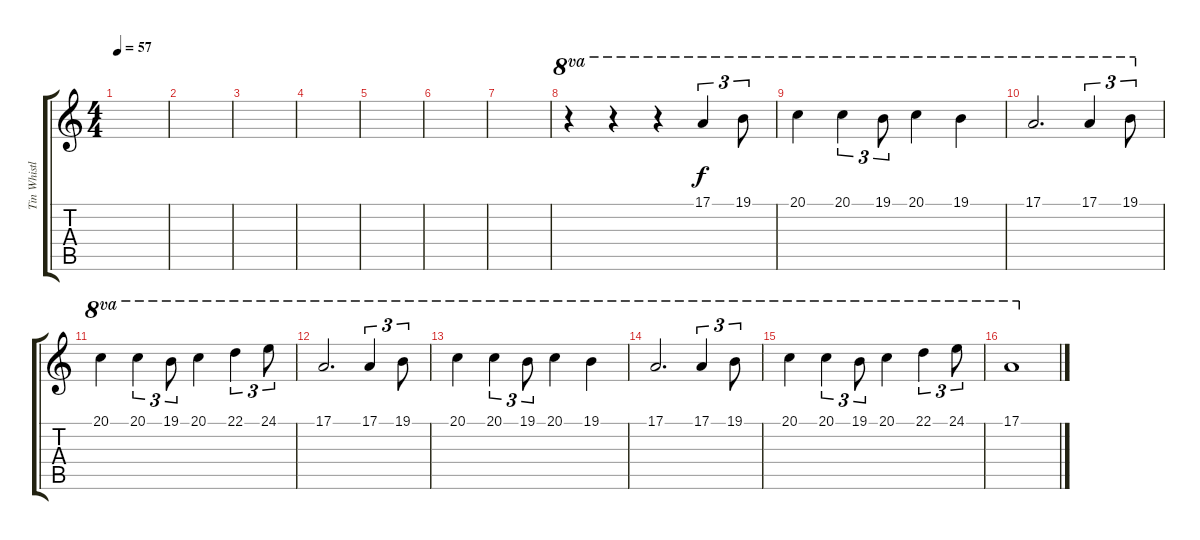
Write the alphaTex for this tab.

\track ("Tin Whistle" "Tin Whistl") {instrument recorder}
\staff {score tabs}
\tuning (E4 B3 G3 D3 A2 E2) {hide}
\ts (4 4)
\tempo 57
\clef g2
\ks c
|
|
|
|
|
|
|
r.4{ot 8va} r.4{ot 8va} r.4{ot 8va} 17.1.4{tu (3 2) ot 8va} 19.1.8{tu (3 2) ot 8va} |
20.1.4{ot 8va} 20.1.4{tu (3 2) ot 8va} 19.1.8{tu (3 2) ot 8va} 20.1.4{ot 8va} 19.1.4{ot 8va} |
17.1.2{d ot 8va} 17.1.4{tu (3 2) ot 8va} 19.1.8{tu (3 2) ot 8va} |
20.1.4{ot 8va} 20.1.4{tu (3 2) ot 8va} 19.1.8{tu (3 2) ot 8va} 20.1.4{ot 8va} 22.1.4{tu (3 2) ot 8va} 24.1.8{tu (3 2) ot 8va} |
17.1.2{d ot 8va} 17.1.4{tu (3 2) ot 8va} 19.1.8{tu (3 2) ot 8va} |
20.1.4{ot 8va} 20.1.4{tu (3 2) ot 8va} 19.1.8{tu (3 2) ot 8va} 20.1.4{ot 8va} 19.1.4{ot 8va} |
17.1.2{d ot 8va} 17.1.4{tu (3 2) ot 8va} 19.1.8{tu (3 2) ot 8va} |
20.1.4{ot 8va} 20.1.4{tu (3 2) ot 8va} 19.1.8{tu (3 2) ot 8va} 20.1.4{ot 8va} 22.1.4{tu (3 2) ot 8va} 24.1.8{tu (3 2) ot 8va} |
17.1.1{ot 8va}
